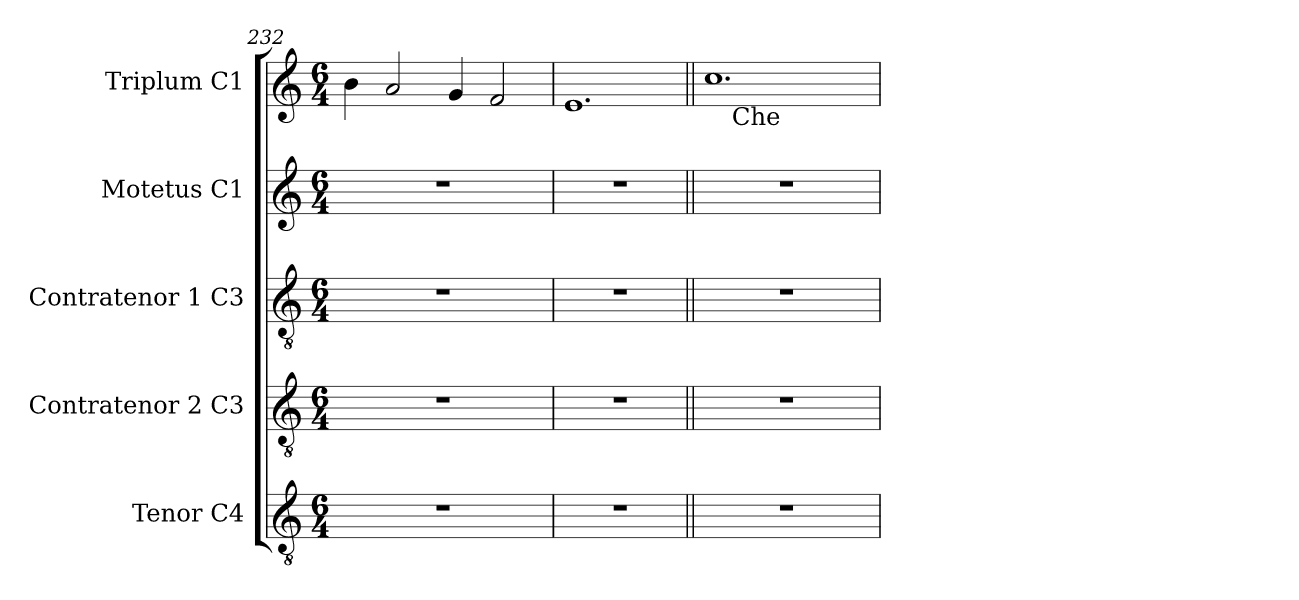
**kern	**kern	**kern	**kern	**kern	**text
*part5	*part4	*part3	*part2	*part1	*part1
*staff5	*staff4	*staff3	*staff2	*staff1	*staff1
*I"Tenor  C4	*I"Contratenor 2  C3	*I"Contratenor 1  C3	*I"Motetus  C1	*I"Triplum  C1	*
*I'T	*I'Ct2	*I'Ct1	*I'Mot	*I'Tr	*
*clefGv2	*clefGv2	*clefGv2	*clefG2	*clefG2	*
*k[]	*k[]	*k[]	*k[]	*k[]	*
*C:	*C:	*C:	*C:	*C:	*
*M6/4	*M6/4	*M6/4	*M6/4	*M6/4	*
=232	=232	=232	=232	=232	=232
!	!	!	!	!	!LO:LY:b:cj
1.r	1.r	1.r	1.r	4b\	.
!	!	!	!	!	!LO:LY:b:cj
.	.	.	.	2a/	.
!	!	!	!	!	!LO:LY:b:cj
.	.	.	.	4g/	.
!	!	!	!	!	!LO:LY:b:cj
.	.	.	.	2f/	.
=233	=233	=233	=233	=233	=233
!	!	!	!	!	!LO:LY:b:cj
1.r	1.r	1.r	1.r	1.e	.
=234||	=234||	=234||	=234||	=234||	=234||
!	!	!	!	!	!LO:LY:b:cj
*	*	*	*	*^	*
1.r	1.r	1.r	1.r	1.cc	8ryy	.
!	!	!	!	!	!LO:TX:b:t=Che	!
.	.	.	.	.	1ryy	.
.	.	.	.	.	4.ryy	.
*	*	*	*	*v	*v	*
=	=	=	=	=	=
*-	*-	*-	*-	*-	*-
